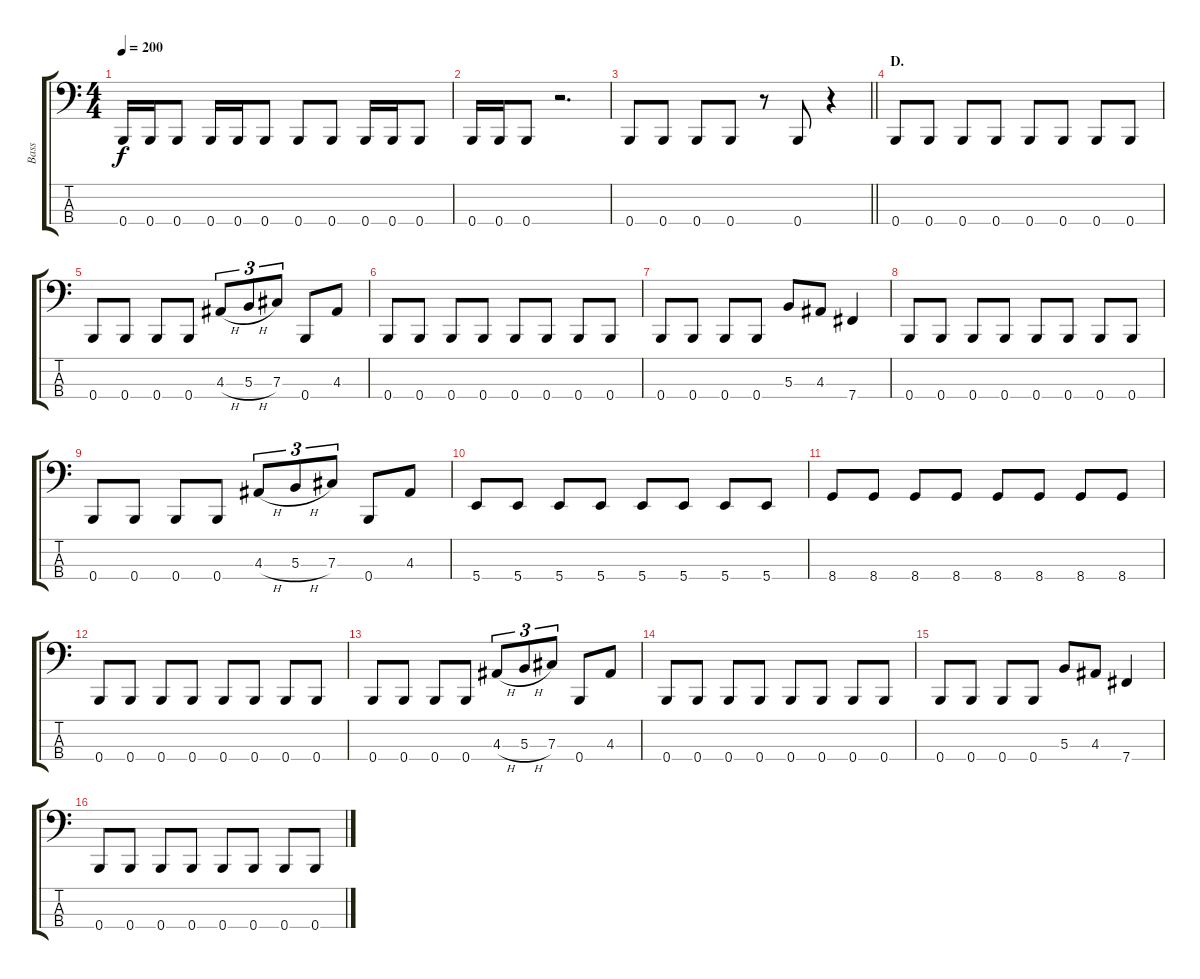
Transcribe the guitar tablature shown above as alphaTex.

\track ("Bass" "Bass") {instrument electricbasspick}
\staff {score tabs}
\tuning (E2 B1 Gb1 B0) {hide}
\ts (4 4)
\tempo 200
\clef f4
\ks c
0.4.16{dy f} 0.4.16 0.4.8 0.4.16 0.4.16 0.4.8 0.4.8 0.4.8 0.4.16 0.4.16 0.4.8 |
0.4.16 0.4.16 0.4.8 r.2{d} |
\barLineRight lightlight
0.4.8 0.4.8 0.4.8 0.4.8 r.8 0.4.8 r.4 |
\section ("" "D.")
0.4.8 0.4.8 0.4.8 0.4.8 0.4.8 0.4.8 0.4.8 0.4.8 |
0.4.8 0.4.8 0.4.8 0.4.8 4.3{h}.8{tu (3 2)} 5.3{h}.8{tu (3 2)} 7.3.8{tu (3 2)} 0.4.8 4.3.8 |
0.4.8 0.4.8 0.4.8 0.4.8 0.4.8 0.4.8 0.4.8 0.4.8 |
0.4.8 0.4.8 0.4.8 0.4.8 5.3.8 4.3.8 7.4.4 |
0.4.8 0.4.8 0.4.8 0.4.8 0.4.8 0.4.8 0.4.8 0.4.8 |
0.4.8 0.4.8 0.4.8 0.4.8 4.3{h}.8{tu (3 2)} 5.3{h}.8{tu (3 2)} 7.3.8{tu (3 2)} 0.4.8 4.3.8 |
5.4.8 5.4.8 5.4.8 5.4.8 5.4.8 5.4.8 5.4.8 5.4.8 |
8.4.8 8.4.8 8.4.8 8.4.8 8.4.8 8.4.8 8.4.8 8.4.8 |
0.4.8 0.4.8 0.4.8 0.4.8 0.4.8 0.4.8 0.4.8 0.4.8 |
0.4.8 0.4.8 0.4.8 0.4.8 4.3{h}.8{tu (3 2)} 5.3{h}.8{tu (3 2)} 7.3.8{tu (3 2)} 0.4.8 4.3.8 |
0.4.8 0.4.8 0.4.8 0.4.8 0.4.8 0.4.8 0.4.8 0.4.8 |
0.4.8 0.4.8 0.4.8 0.4.8 5.3.8 4.3.8 7.4.4 |
0.4.8 0.4.8 0.4.8 0.4.8 0.4.8 0.4.8 0.4.8 0.4.8
